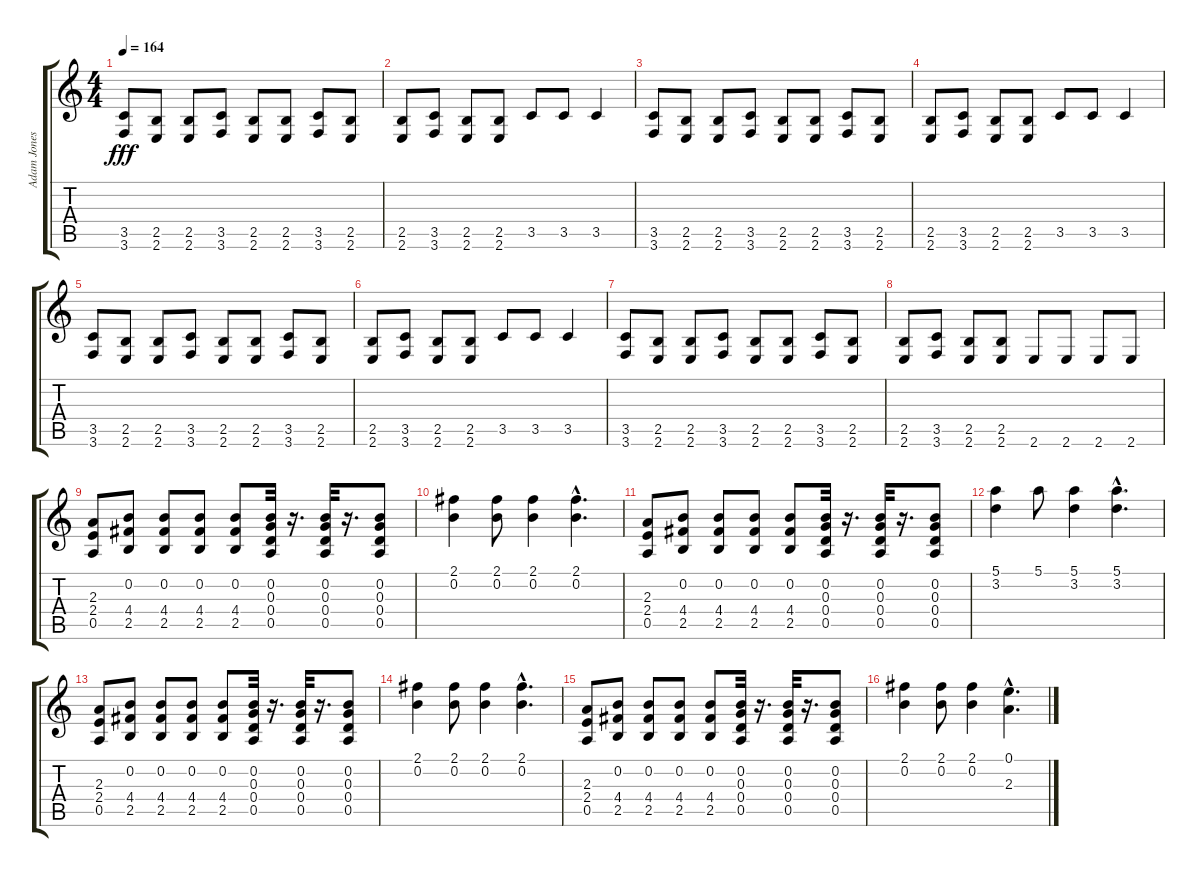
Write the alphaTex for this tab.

\track ("Adam Jones" "Adam Jones") {instrument distortionguitar}
\staff {score tabs}
\tuning (E4 B3 G3 D3 A2 D2) {hide}
\ts (4 4)
\tempo 164
\clef g2
\ks c
(3.5 3.6).8{dy fff} (2.5 2.6).8 (2.5 2.6).8 (3.5 3.6).8 (2.5 2.6).8 (2.5 2.6).8 (3.5 3.6).8 (2.5 2.6).8 |
(2.5 2.6).8 (3.5 3.6).8 (2.5 2.6).8 (2.5 2.6).8 3.5.8 3.5.8 3.5.4 |
(3.5 3.6).8 (2.5 2.6).8 (2.5 2.6).8 (3.5 3.6).8 (2.5 2.6).8 (2.5 2.6).8 (3.5 3.6).8 (2.5 2.6).8 |
(2.5 2.6).8 (3.5 3.6).8 (2.5 2.6).8 (2.5 2.6).8 3.5.8 3.5.8 3.5.4 |
(3.5 3.6).8 (2.5 2.6).8 (2.5 2.6).8 (3.5 3.6).8 (2.5 2.6).8 (2.5 2.6).8 (3.5 3.6).8 (2.5 2.6).8 |
(2.5 2.6).8 (3.5 3.6).8 (2.5 2.6).8 (2.5 2.6).8 3.5.8 3.5.8 3.5.4 |
(3.5 3.6).8 (2.5 2.6).8 (2.5 2.6).8 (3.5 3.6).8 (2.5 2.6).8 (2.5 2.6).8 (3.5 3.6).8 (2.5 2.6).8 |
(2.5 2.6).8 (3.5 3.6).8 (2.5 2.6).8 (2.5 2.6).8 2.6.8 2.6.8 2.6.8 2.6.8 |
(2.3 2.4 0.5).8 (0.2 4.4 2.5).8 (0.2 4.4 2.5).8 (0.2 4.4 2.5).8 (0.2 4.4 2.5).8 (0.2 0.3 0.4 0.5).32 r.16{d} (0.2 0.3 0.4 0.5).32 r.16{d} (0.2 0.3 0.4 0.5).8 |
(2.1 0.2).4 (2.1 0.2).8 (2.1 0.2).4 (2.1{hac} 0.2{hac}).4{d} |
(2.3 2.4 0.5).8 (0.2 4.4 2.5).8 (0.2 4.4 2.5).8 (0.2 4.4 2.5).8 (0.2 4.4 2.5).8 (0.2 0.3 0.4 0.5).32 r.16{d} (0.2 0.3 0.4 0.5).32 r.16{d} (0.2 0.3 0.4 0.5).8 |
(5.1 3.2).4 5.1.8 (5.1 3.2).4 (5.1{hac} 3.2{hac}).4{d} |
(2.3 2.4 0.5).8 (0.2 4.4 2.5).8 (0.2 4.4 2.5).8 (0.2 4.4 2.5).8 (0.2 4.4 2.5).8 (0.2 0.3 0.4 0.5).32 r.16{d} (0.2 0.3 0.4 0.5).32 r.16{d} (0.2 0.3 0.4 0.5).8 |
(2.1 0.2).4 (2.1 0.2).8 (2.1 0.2).4 (2.1{hac} 0.2{hac}).4{d} |
(2.3 2.4 0.5).8 (0.2 4.4 2.5).8 (0.2 4.4 2.5).8 (0.2 4.4 2.5).8 (0.2 4.4 2.5).8 (0.2 0.3 0.4 0.5).32 r.16{d} (0.2 0.3 0.4 0.5).32 r.16{d} (0.2 0.3 0.4 0.5).8 |
(2.1 0.2).4 (2.1 0.2).8 (2.1 0.2).4 (0.1{hac} 2.3{hac}).4{d}
